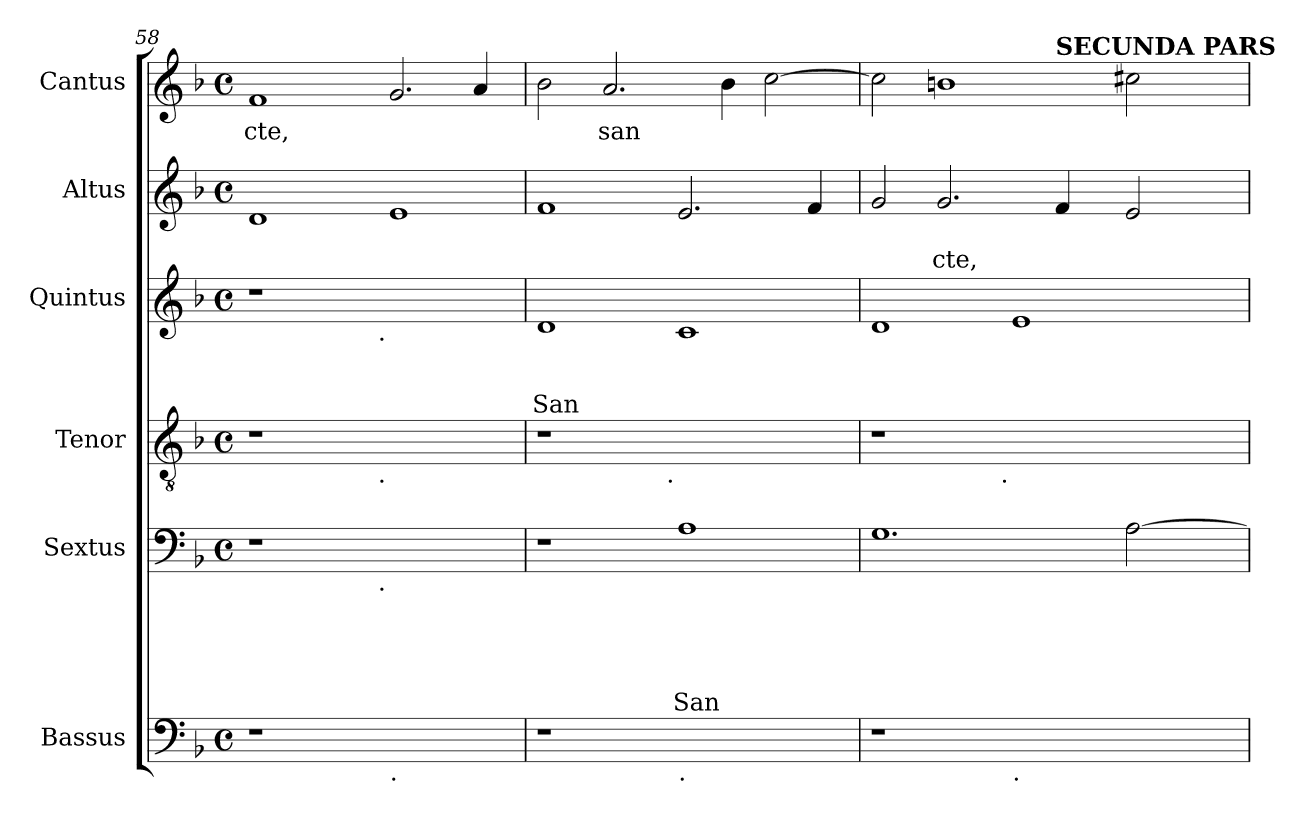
**kern	**kern	**text	**text	**text	**text	**text	**kern	**kern	**text	**text	**text	**kern	**text	**text	**kern	**text
*part6	*part5	*part5	*part5	*part5	*part5	*part5	*part4	*part3	*part3	*part3	*part3	*part2	*part2	*part2	*part1	*part1
*staff6	*staff5	*staff5	*staff5	*staff5	*staff5	*staff5	*staff4	*staff3	*staff3	*staff3	*staff3	*staff2	*staff2	*staff2	*staff1	*staff1
*I"Bassus	*I"Sextus	*	*	*	*	*	*I"Tenor	*I"Quintus	*	*	*	*I"Altus	*	*	*I"Cantus	*
*clefF4	*clefF4	*	*	*	*	*	*clefGv2	*clefG2	*	*	*	*clefG2	*	*	*clefG2	*
*k[b-]	*k[b-]	*	*	*	*	*	*k[b-]	*k[b-]	*	*	*	*k[b-]	*	*	*k[b-]	*
*F:	*F:	*	*	*	*	*	*F:	*F:	*	*	*	*F:	*	*	*F:	*
*M4/4	*M4/4	*	*	*	*	*	*M4/4	*M4/4	*	*	*	*M4/4	*	*	*M4/4	*
*met(c)	*met(c)	*	*	*	*	*	*met(c)	*met(c)	*	*	*	*met(c)	*	*	*met(c)	*
=58	=58	=58	=58	=58	=58	=58	=58	=58	=58	=58	=58	=58	=58	=58	=58	=58
!	!	!	!	!	!	!	!	!	!	!	!	!	!	!	!	!LO:LY:b
*	*^	*	*	*	*	*	*^	*^	*	*	*	*	*	*	*	*
1r	1r	2ryy	.	.	.	.	.	1r	2ryy	1r	2ryy	.	.	.	1d	.	.	1f	cte,
.	.	4...ryy	.	.	.	.	.	.	4...ryy	.	4...ryy	.	.	.	.	.	.	.	.
!	!	!	!	!	!	!	!	!	!	!	!LO:TX:b:t=.	!	!	!	!	!	!	!	!
!	!	!	!	!	!	!	!	!	!LO:TX:b:t=.	!	!	!	!	!	!	!	!	!	!
!	!	!LO:TX:b:t=.	!	!	!	!	!	!	!	!	!	!	!	!	!	!	!	!	!
.	.	1ryy	.	.	.	.	.	.	1ryy	.	1ryy	.	.	.	.	.	.	.	.
!LO:TX:b:t=.	!	!	!	!	!	!	!	!	!	!	!	!	!	!	!	!	!	!	!
1ryy	1ryy	.	.	.	.	.	.	1ryy	.	1ryy	.	.	.	.	1e	.	.	2.g/	.
.	.	.	.	.	.	.	.	.	.	.	.	.	.	.	.	.	.	4a/	.
.	.	32ryy	.	.	.	.	.	.	32ryy	.	32ryy	.	.	.	.	.	.	.	.
=59!	=59!	=59!	=59!	=59!	=59!	=59!	=59!	=59!	=59!	=59!	=59!	=59!	=59!	=59!	=59!	=59!	=59!	=59!	=59!
!	!	!	!	!	!	!	!	!	!	!	!	!	!	!LO:LY:b	!	!	!	!	!
*	*v	*v	*	*	*	*	*	*	*	*v	*v	*	*	*	*	*	*	*	*
1r	1r	.	.	.	.	.	1r	2ryy	1d	.	.	San	1f	.	.	2b-\	.
!	!	!	!	!	!	!	!	!	!	!	!	!	!	!	!	!	!LO:LY:b
.	.	.	.	.	.	.	.	4...ryy	.	.	.	.	.	.	.	2.a/	san
!	!	!	!	!	!	!	!	!LO:TX:b:t=.	!	!	!	!	!	!	!	!	!
.	.	.	.	.	.	.	.	1ryy	.	.	.	.	.	.	.	.	.
!LO:TX:b:t=.	!	!	!	!	!	!	!	!	!	!	!	!	!	!	!	!	!
!	!	!	!	!	!	!LO:LY:b	!	!	!	!	!	!	!	!	!	!	!
1ryy	1A	.	.	.	.	San	1ryy	.	1c	.	.	.	2.e/	.	.	.	.
.	.	.	.	.	.	.	.	.	.	.	.	.	.	.	.	4b-\	.
.	.	.	.	.	.	.	.	.	.	.	.	.	.	.	.	[>2cc\	.
.	.	.	.	.	.	.	.	.	.	.	.	.	4f/	.	.	.	.
.	.	.	.	.	.	.	.	32ryy	.	.	.	.	.	.	.	.	.
=60!	=60!	=60!	=60!	=60!	=60!	=60!	=60!	=60!	=60!	=60!	=60!	=60!	=60!	=60!	=60!	=60!	=60!
*	*	*	*	*	*	*	*	*	*	*	*	*	*	*	*	*^	*
1r	1.G	.	.	.	.	.	1r	2ryy	1d	.	.	.	2g/	.	.	2cc\]	1ryy	.
!	!	!	!	!	!	!	!	!	!	!	!	!	!	!	!LO:LY:b	!	!	!
.	.	.	.	.	.	.	.	4...ryy	.	.	.	.	2.g/	.	cte,	1bn	.	.
!	!	!	!	!	!	!	!	!LO:TX:b:t=.	!	!	!	!	!	!	!	!	!	!
.	.	.	.	.	.	.	.	1ryy	.	.	.	.	.	.	.	.	.	.
!LO:TX:b:t=.	!	!	!	!	!	!	!	!	!	!	!	!	!	!	!	!	!	!
1ryy	.	.	.	.	.	.	1ryy	.	1e	.	.	.	.	.	.	.	4ryy	.
!	!	!	!	!	!	!	!	!	!	!	!	!	!	!	!	!	!LO:TX:a:B:t=SECUNDA PARS	!
.	.	.	.	.	.	.	.	.	.	.	.	.	4f/	.	.	.	2.ryy	.
.	[>2A\	.	.	.	.	.	.	.	.	.	.	.	2e/	.	.	2cc#X\	.	.
.	.	.	.	.	.	.	.	32ryy	.	.	.	.	.	.	.	.	.	.
*	*	*	*	*	*	*	*v	*v	*	*	*	*	*	*	*	*v	*v	*
=!	=!	=!	=!	=!	=!	=!	=!	=!	=!	=!	=!	=!	=!	=!	=!	=!
*-	*-	*-	*-	*-	*-	*-	*-	*-	*-	*-	*-	*-	*-	*-	*-	*-
